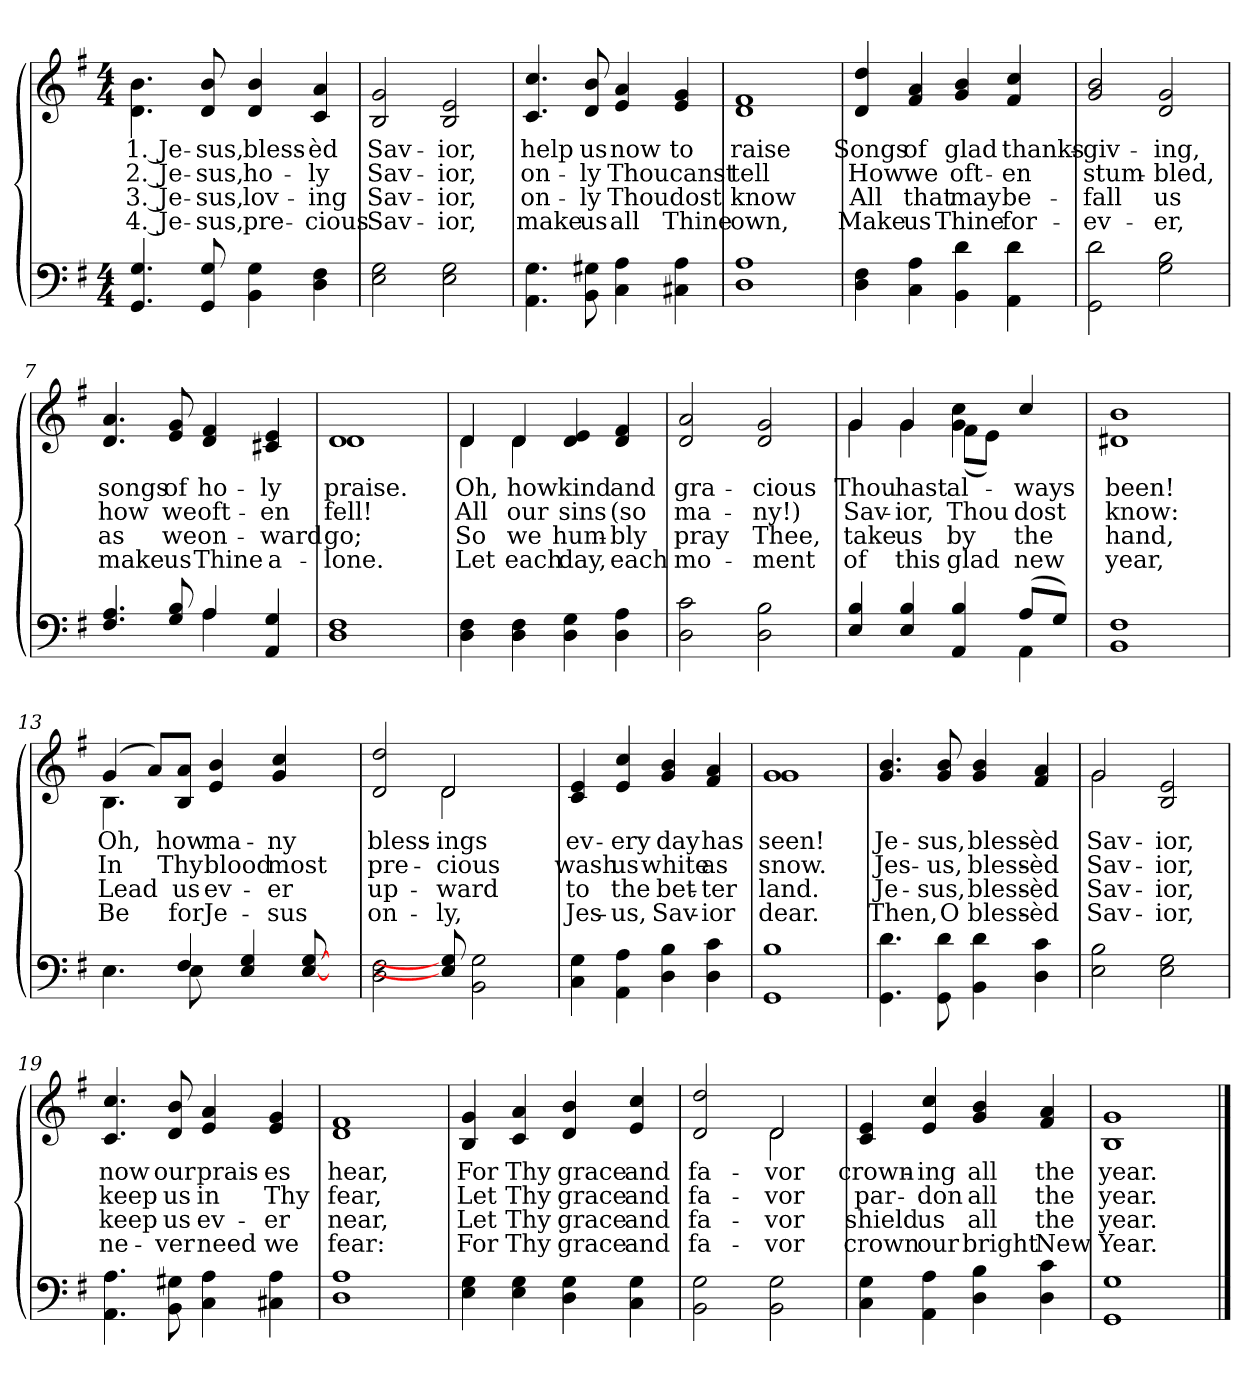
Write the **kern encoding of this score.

**kern	**kern	**text	**text	**text	**text
*part2	*part1	*part1	*part1	*part1	*part1
*staff2	*staff1	*staff1	*staff1	*staff1	*staff1
*clefF4	*clefG2	*	*	*	*
*k[f#]	*k[f#]	*	*	*	*
*G:	*G:	*	*	*	*
*M4/4	*M4/4	*	*	*	*
*MM115	*MM115	*	*	*	*
=1	=1	=1	=1	=1	=1
!	!	!LO:LY:b	!LO:LY:b	!LO:LY:b	!LO:LY:b
4.GG/ 4.G/	4.d\ 4.b\	1. Je-	2. Je-	3. Je-	4. Je-
!	!	!LO:LY:b	!LO:LY:b	!LO:LY:b	!LO:LY:b
8GG/ 8G/	8d/ 8b/	-sus,	-sus,	-sus,	-sus,
!	!	!LO:LY:b	!LO:LY:b	!LO:LY:b	!LO:LY:b
4BB\ 4G\	4d/ 4b/	bless-	ho-	lov-	pre-
!	!	!LO:LY:b	!LO:LY:b	!LO:LY:b	!LO:LY:b
4D\ 4F#\	4c/ 4a/	-èd	-ly	-ing	-cious
=2	=2	=2	=2	=2	=2
!	!	!LO:LY:b	!LO:LY:b	!LO:LY:b	!LO:LY:b
2E\ 2G\	2B/ 2g/	Sav-	Sav-	Sav-	Sav-
!	!	!LO:LY:b	!LO:LY:b	!LO:LY:b	!LO:LY:b
2E\ 2G\	2B/ 2e/	-ior,	-ior,	-ior,	-ior,
=3	=3	=3	=3	=3	=3
!	!	!LO:LY:b	!LO:LY:b	!LO:LY:b	!LO:LY:b
4.AA\ 4.G\	4.c/ 4.cc/	help	on-	on-	make
!	!	!LO:LY:b	!LO:LY:b	!LO:LY:b	!LO:LY:b
8BB\ 8G#X\	8d/ 8b/	us	-ly	-ly	us
!	!	!LO:LY:b	!LO:LY:b	!LO:LY:b	!LO:LY:b
4C\ 4A\	4e/ 4a/	now	Thou	Thou	all
!	!	!LO:LY:b	!LO:LY:b	!LO:LY:b	!LO:LY:b
4C#X\ 4A\	4e/ 4g/	to	canst	dost	Thine
=4	=4	=4	=4	=4	=4
!	!	!LO:LY:b	!LO:LY:b	!LO:LY:b	!LO:LY:b
1D 1A	1d 1f#	raise	tell	know	own,
=5	=5	=5	=5	=5	=5
!	!	!LO:LY:b	!LO:LY:b	!LO:LY:b	!LO:LY:b
4D\ 4F#\	4d/ 4dd/	Songs	How	All	Make
!	!	!LO:LY:b	!LO:LY:b	!LO:LY:b	!LO:LY:b
4C\ 4A\	4f#/ 4a/	of	we	that	us
!	!	!LO:LY:b	!LO:LY:b	!LO:LY:b	!LO:LY:b
4BB\ 4d\	4g/ 4b/	glad	oft-	may	Thine
!	!	!LO:LY:b	!LO:LY:b	!LO:LY:b	!LO:LY:b
4AA\ 4d\	4f#/ 4cc/	thanks-	-en	be-	for-
!!LO:LB:g=z
=6	=6	=6	=6	=6	=6
!	!	!LO:LY:b	!LO:LY:b	!LO:LY:b	!LO:LY:b
2GG\ 2d\	2g/ 2b/	-giv-	stum-	-fall	-ev-
!	!	!LO:LY:b	!LO:LY:b	!LO:LY:b	!LO:LY:b
2G\ 2B\	2d/ 2g/	-ing,	-bled,	us	-er,
=7	=7	=7	=7	=7	=7
*^	*	*	*	*	*
!	!	!	!LO:LY:b	!LO:LY:b	!LO:LY:b	!LO:LY:b
4.F#/ 4.A/	2ryy	4.d/ 4.a/	songs	how	as	make
!	!	!	!LO:LY:b	!LO:LY:b	!LO:LY:b	!LO:LY:b
8G/ 8B/	.	8e/ 8g/	of	we	we	us
!	!	!	!LO:LY:b	!LO:LY:b	!LO:LY:b	!LO:LY:b
4A/	4A\	4d/ 4f#/	ho-	oft-	on-	Thine
!	!	!	!LO:LY:b	!LO:LY:b	!LO:LY:b	!LO:LY:b
4AA/ 4G/	4ryy	4c#X/ 4e/	-ly	-en	-ward	a-
=8	=8	=8	=8	=8	=8	=8
!	!	!	!LO:LY:b	!LO:LY:b	!LO:LY:b	!LO:LY:b
*v	*v	*^	*	*	*	*
1D 1F#	1d	1d	praise.	fell!	go;	-lone.
=9	=9	=9	=9	=9	=9	=9
!	!	!	!LO:LY:b	!LO:LY:b	!LO:LY:b	!LO:LY:b
4D\ 4F#\	4d/	4d\	Oh,	All	So	Let
!	!	!	!LO:LY:b	!LO:LY:b	!LO:LY:b	!LO:LY:b
4D\ 4F#\	4d/	4d\	how	our	we	each
!	!	!	!LO:LY:b	!LO:LY:b	!LO:LY:b	!LO:LY:b
4D\ 4G\	4d/ 4e/	2ryy	kind	sins	hum-	day,
!	!	!	!LO:LY:b	!LO:LY:b	!LO:LY:b	!LO:LY:b
4D\ 4A\	4d/ 4f#/	.	and	(so	-bly	each
*	*v	*v	*	*	*	*
=10	=10	=10	=10	=10	=10
!	!	!LO:LY:b	!LO:LY:b	!LO:LY:b	!LO:LY:b
2D\ 2c\	2d/ 2a/	gra-	ma-	pray	mo-
!	!	!LO:LY:b	!LO:LY:b	!LO:LY:b	!LO:LY:b
2D\ 2B\	2d/ 2g/	-cious	-ny!)	Thee,	-ment
!!LO:LB:g=z
=11	=11	=11	=11	=11	=11
*^	*	*	*	*	*
!	!	!	!LO:LY:b	!LO:LY:b	!LO:LY:b	!LO:LY:b
*	*	*^	*	*	*	*
4E/ 4B/	2.ryy	4g/	4g\	Thou	Sav-	take	of
!	!	!	!	!LO:LY:b	!LO:LY:b	!LO:LY:b	!LO:LY:b
4E/ 4B/	.	4g/	4g\	hast	-ior,	us	this
!	!	!	!	!LO:LY:b	!LO:LY:b	!LO:LY:b	!LO:LY:b
4AA/ 4B/	.	4g\ 4cc\	(<8f#\L	al-	Thou	by	glad
.	.	.	8e\J)	.	.	.	.
!	!	!	!	!LO:LY:b	!LO:LY:b	!LO:LY:b	!LO:LY:b
(>8A/L	4AA\	4cc/	4ryy	-ways	dost	the	new
8G/J)	.	.	.	.	.	.	.
*v	*v	*	*	*	*	*	*
*	*v	*v	*	*	*	*
=12	=12	=12	=12	=12	=12
!	!	!LO:LY:b	!LO:LY:b	!LO:LY:b	!LO:LY:b
1BB 1F#	1d#X 1b	been!	know:	hand,	year,
=13	=13	=13	=13	=13	=13
*^	*	*	*	*	*
!	!	!	!LO:LY:b	!LO:LY:b	!LO:LY:b	!LO:LY:b
*	*	*^	*	*	*	*
4.E\	4.ryy	(>4g/	4.B\	Oh,	In	Lead	Be
.	.	8a/L)	.	.	.	.	.
!	!	!	!	!LO:LY:b	!LO:LY:b	!LO:LY:b	!LO:LY:b
4F#/	8E\	8B/ 8a/J	2.ryy	how	Thy	us	for
!	!	!	!	!LO:LY:b	!LO:LY:b	!LO:LY:b	!LO:LY:b
.	8ryy	4e/ 4b/	.	ma-	blood	ev-	Je-
4E/ 4G/	2ryy	.	.	.	.	.	.
!	!	!	!	!LO:LY:b	!LO:LY:b	!LO:LY:b	!LO:LY:b
.	.	4g/ 4cc/	.	-ny	most	-er	-sus
[8E/ [8G/	.	.	.	.	.	.	.
8ryy	.	8ryy	.	.	.	.	.
*v	*v	*	*	*	*	*	*
=14	=14	=14	=14	=14	=14	=14
!	!	!	!LO:LY:b	!LO:LY:b	!LO:LY:b	!LO:LY:b
2D\ 2F#\	2d/ 2dd/	2ryy	bless-	pre-	up-	on-
!	!	!	!LO:LY:b	!LO:LY:b	!LO:LY:b	!LO:LY:b
8E/] 8G/]	2d/	2d\	-ings	-cious	-ward	-ly,
2BB\ 2G\	.	.	.	.	.	.
.	8ryy	8ryy	.	.	.	.
=15	=15	=15	=15	=15	=15	=15
!	!	!	!LO:LY:b	!LO:LY:b	!LO:LY:b	!LO:LY:b
*	*v	*v	*	*	*	*
4C\ 4G\	4c/ 4e/	ev-	wash	to	Jes-
!	!	!LO:LY:b	!LO:LY:b	!LO:LY:b	!LO:LY:b
4AA\ 4A\	4e/ 4cc/	-ery	us	the	-us,
!	!	!LO:LY:b	!LO:LY:b	!LO:LY:b	!LO:LY:b
4D\ 4B\	4g/ 4b/	day	white	bet-	Sav-
!	!	!LO:LY:b	!LO:LY:b	!LO:LY:b	!LO:LY:b
4D\ 4c\	4f#/ 4a/	has	as	-ter	-ior
=16	=16	=16	=16	=16	=16
!	!	!LO:LY:b	!LO:LY:b	!LO:LY:b	!LO:LY:b
*	*^	*	*	*	*
1GG 1B	1g	1g	seen!	snow.	land.	dear.
!!LO:PB:g=z
=17	=17	=17	=17	=17	=17	=17
!	!	!	!LO:LY:b	!LO:LY:b	!LO:LY:b	!LO:LY:b
*	*v	*v	*	*	*	*
4.GG\ 4.d\	4.g/ 4.b/	Je-	Jes-	Je-	Then,
!	!	!LO:LY:b	!LO:LY:b	!LO:LY:b	!LO:LY:b
8GG\ 8d\	8g/ 8b/	-sus,	-us,	-sus,	O
!	!	!LO:LY:b	!LO:LY:b	!LO:LY:b	!LO:LY:b
4BB\ 4d\	4g/ 4b/	bless-	bless-	bless-	bless-
!	!	!LO:LY:b	!LO:LY:b	!LO:LY:b	!LO:LY:b
4D\ 4c\	4f#/ 4a/	-èd	-èd	-èd	-èd
=18	=18	=18	=18	=18	=18
!	!	!LO:LY:b	!LO:LY:b	!LO:LY:b	!LO:LY:b
*	*^	*	*	*	*
2E\ 2B\	2g/	2g\	Sav-	Sav-	Sav-	Sav-
!	!	!	!LO:LY:b	!LO:LY:b	!LO:LY:b	!LO:LY:b
2E\ 2G\	2B/ 2e/	2ryy	-ior,	-ior,	-ior,	-ior,
=19	=19	=19	=19	=19	=19	=19
!	!	!	!LO:LY:b	!LO:LY:b	!LO:LY:b	!LO:LY:b
*	*v	*v	*	*	*	*
4.AA\ 4.A\	4.c/ 4.cc/	now	keep	keep	ne-
!	!	!LO:LY:b	!LO:LY:b	!LO:LY:b	!LO:LY:b
8BB\ 8G#X\	8d/ 8b/	our	us	us	-ver
!	!	!LO:LY:b	!LO:LY:b	!LO:LY:b	!LO:LY:b
4C\ 4A\	4e/ 4a/	prais-	in	ev-	need
!	!	!LO:LY:b	!LO:LY:b	!LO:LY:b	!LO:LY:b
4C#X\ 4A\	4e/ 4g/	-es	Thy	-er	we
=20	=20	=20	=20	=20	=20
!	!	!LO:LY:b	!LO:LY:b	!LO:LY:b	!LO:LY:b
1D 1A	1d 1f#	hear,	fear,	near,	fear:
=21	=21	=21	=21	=21	=21
!	!	!LO:LY:b	!LO:LY:b	!LO:LY:b	!LO:LY:b
4E\ 4G\	4B/ 4g/	For	Let	Let	For
!	!	!LO:LY:b	!LO:LY:b	!LO:LY:b	!LO:LY:b
4E\ 4G\	4c/ 4a/	Thy	Thy	Thy	Thy
!	!	!LO:LY:b	!LO:LY:b	!LO:LY:b	!LO:LY:b
4D\ 4G\	4d/ 4b/	grace	grace	grace	grace
!	!	!LO:LY:b	!LO:LY:b	!LO:LY:b	!LO:LY:b
4C\ 4G\	4e/ 4cc/	and	and	and	and
=22	=22	=22	=22	=22	=22
!	!	!LO:LY:b	!LO:LY:b	!LO:LY:b	!LO:LY:b
*	*^	*	*	*	*
2BB\ 2G\	2d/ 2dd/	2ryy	fa-	fa-	fa-	fa-
!	!	!	!LO:LY:b	!LO:LY:b	!LO:LY:b	!LO:LY:b
2BB\ 2G\	2d/	2d\	-vor	-vor	-vor	-vor
!!LO:LB:g=z
=23	=23	=23	=23	=23	=23	=23
!	!	!	!LO:LY:b	!LO:LY:b	!LO:LY:b	!LO:LY:b
*	*v	*v	*	*	*	*
4C\ 4G\	4c/ 4e/	crown-	par-	shield	crown
!	!	!LO:LY:b	!LO:LY:b	!LO:LY:b	!LO:LY:b
4AA\ 4A\	4e/ 4cc/	-ing	-don	us	our
!	!	!LO:LY:b	!LO:LY:b	!LO:LY:b	!LO:LY:b
4D\ 4B\	4g/ 4b/	all	all	all	bright
!	!	!LO:LY:b	!LO:LY:b	!LO:LY:b	!LO:LY:b
4D\ 4c\	4f#/ 4a/	the	the	the	New
=24	=24	=24	=24	=24	=24
!	!	!LO:LY:b	!LO:LY:b	!LO:LY:b	!LO:LY:b
1GG 1G	1B 1g	year.	year.	year.	Year.
==	==	==	==	==	==
*-	*-	*-	*-	*-	*-
